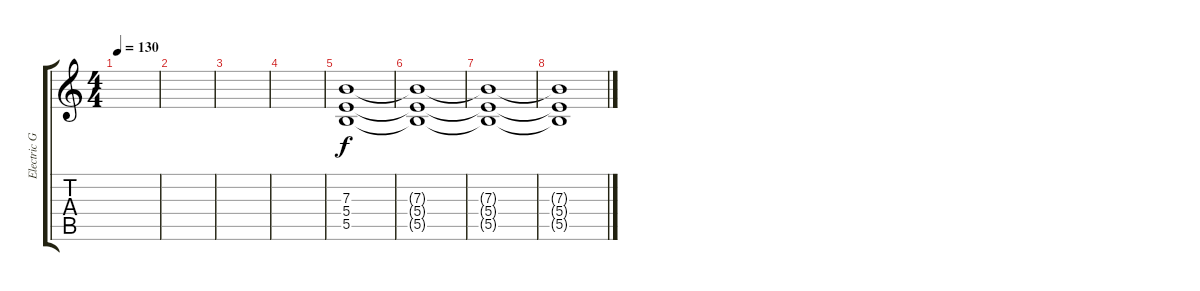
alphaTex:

\track ("Electric Guitar" "Electric G") {instrument distortionguitar}
\staff {score tabs}
\tuning (Db4 Ab3 E3 B2 Gb2 B1) {hide}
\ts (4 4)
\tempo 130
\clef g2
\ks c
|
|
|
|
(7.3 5.4 5.5).1 |
(7.3{t} 5.4{t} 5.5{t}).1 |
(7.3{t} 5.4{t} 5.5{t}).1 |
(7.3{t} 5.4{t} 5.5{t}).1
